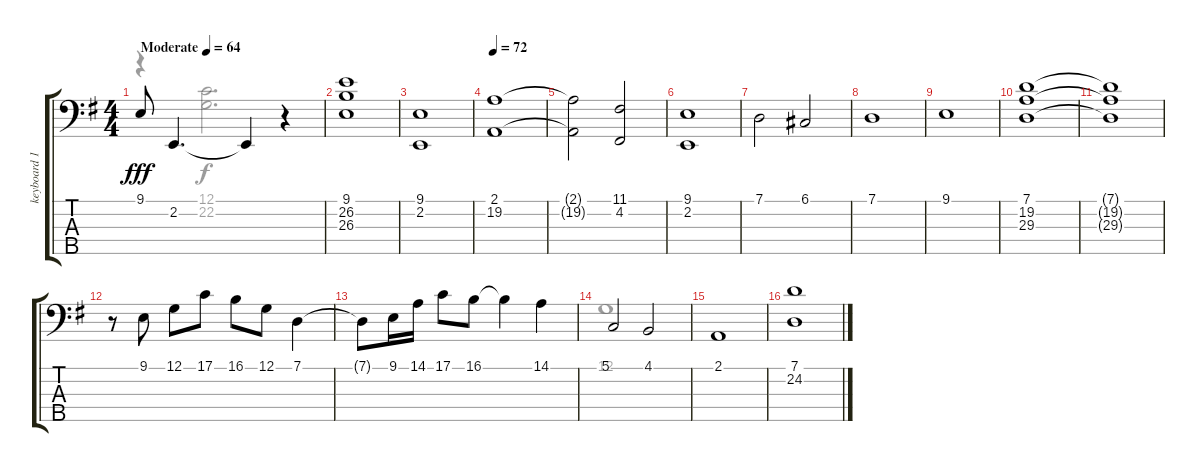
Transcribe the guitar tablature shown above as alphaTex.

\track ("keyboard 1_2" "keyboard 1") {instrument churchorgan}
\staff {score tabs}
\tuning (G2 D2 A1 E1 B0) {hide}
\voice
\ts (4 4)
\tempo (64 "Moderate")
\clef f4
\ks g
9.1.8{dy fff instrument churchorgan} 2.2.4{d} 2.2{t}.4 r.4 |
(9.1 26.2 26.3).1 |
(9.1 2.2).1 |
\tempo 72
(2.1 19.2).1 |
(2.1{t} 19.2{t}).2 (11.1 4.2).2 |
(9.1 2.2).1 |
7.1.2 6.1.2 |
7.1.1 |
9.1.1 |
(7.1 19.2 29.3).1 |
(7.1{t} 19.2{t} 29.3{t}).1 |
r.8 9.1.8 12.1.8 17.1.8 16.1.8 12.1.8 7.1.4 |
7.1{t}.8 9.1.16 14.1.16 17.1.8 16.1.8 16.1{t}.4 14.1.4 |
5.1.2 4.1.2 |
2.1.1 |
(7.1 24.2).1
\voice
\clef f4
\ottava regular
\simile none
\ks g
r.4{dy f} (12.1 22.2).2{d} |
|
|
|
|
|
|
|
|
|
|
|
|
12.1.1 |
|
